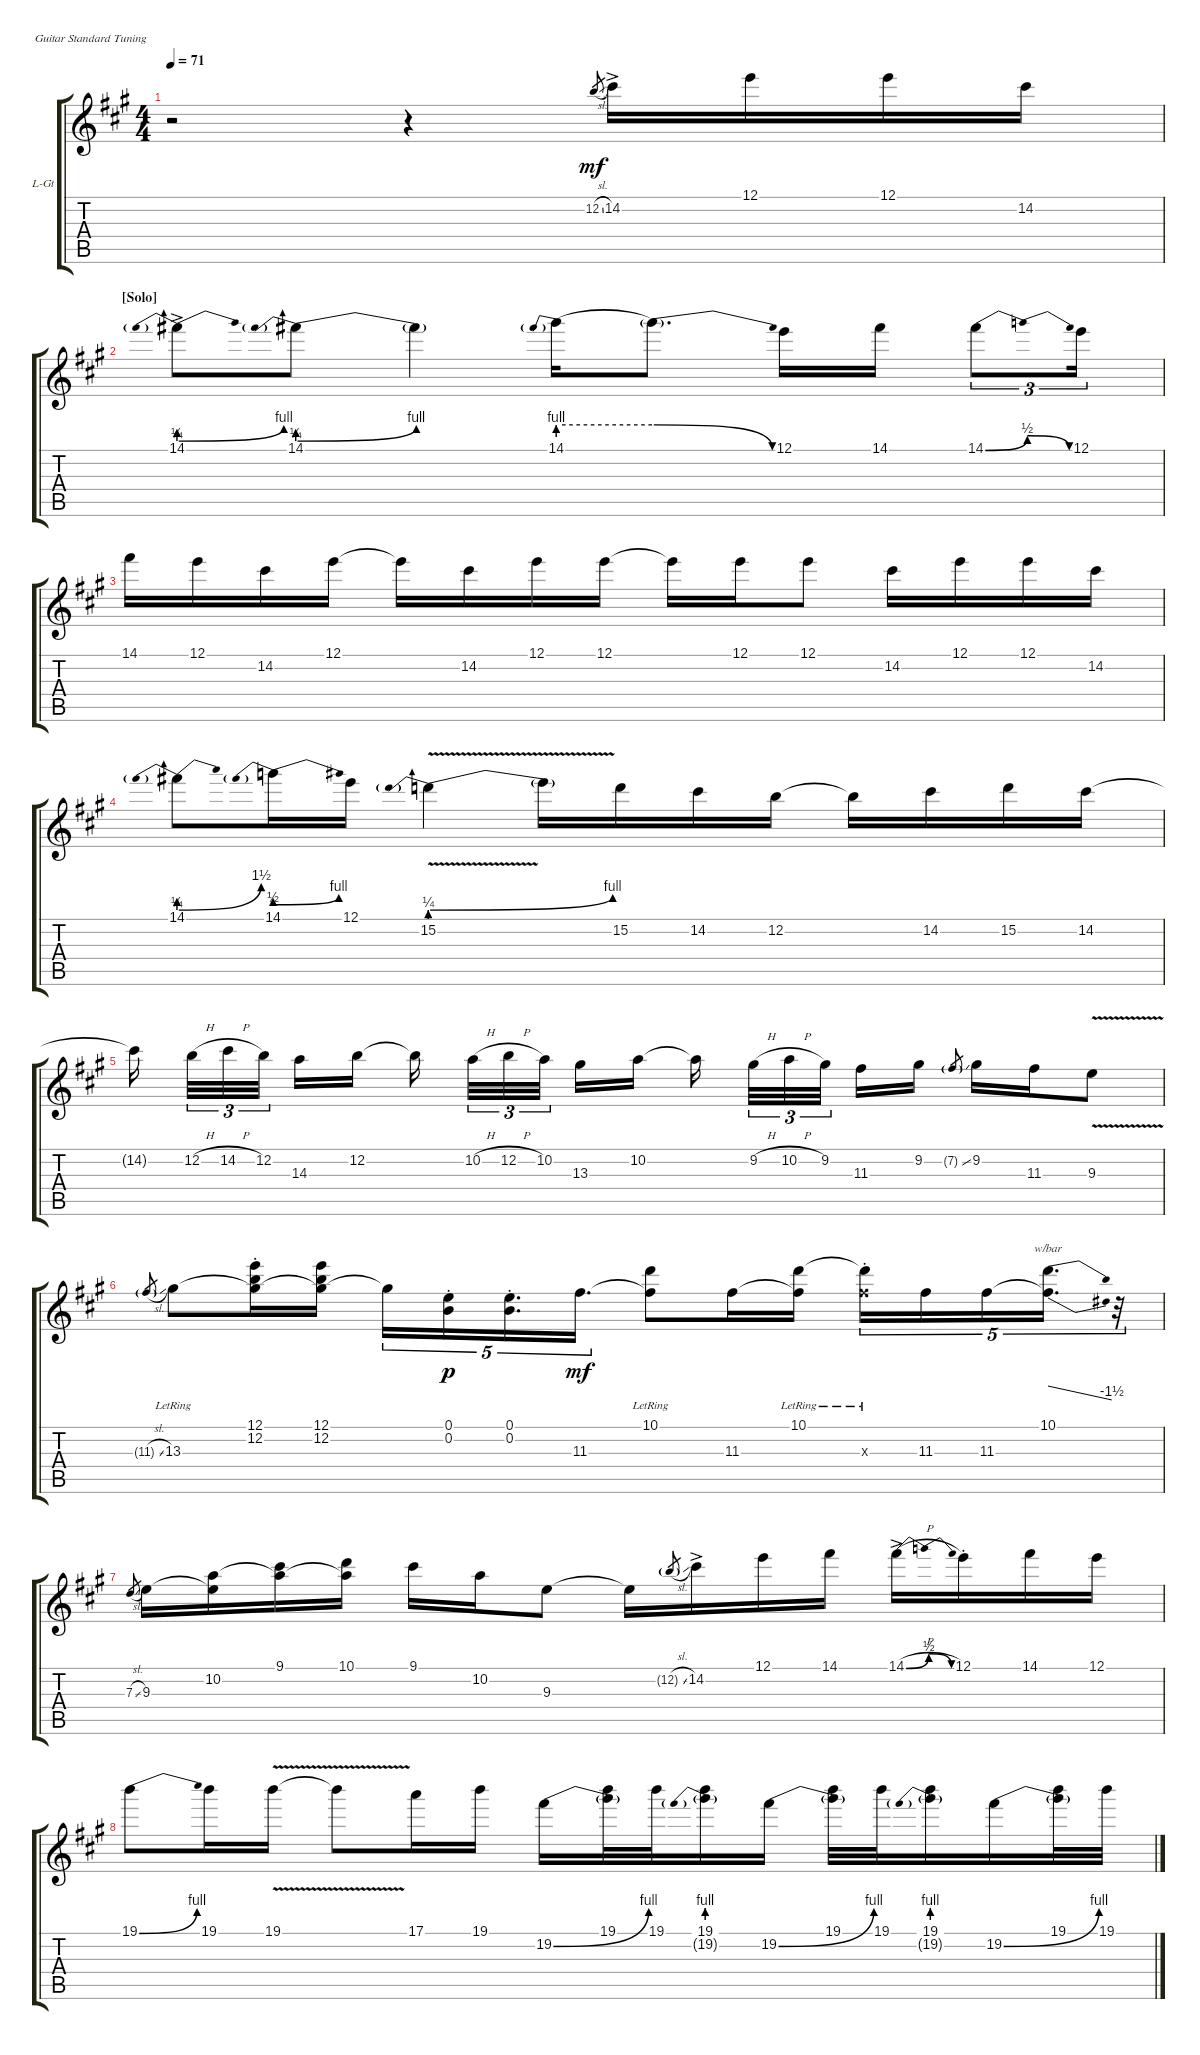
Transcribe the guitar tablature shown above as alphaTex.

\defaultSystemsLayout 4
\bracketExtendMode groupsimilarinstruments
\firstSystemTrackNameOrientation horizontal
\otherSystemsTrackNameOrientation horizontal
\track ("Lead Guitar" "L-Gt") {instrument overdrivenguitar}
\staff {score tabs}
\tuning (E4 B3 G3 D3 A2 E2)
\ts (4 4)
\tempo 71
\clef g2
\scale
0.333333
\ks a
r.2{dy mf} r.4 12.2{sl}.8{gr} 14.2{ac}.16 12.1.16 12.1.16 14.2.16 |
\section ("" "[Solo]")
\scale
0.333333 14.1{be (prebendbend 0 1 20.4 4) ac}.8 14.1{be (prebendbend 0 1 20.4 4)}.8 14.1{be (hold 0 0 60 0) t}.4 14.1{be (prebend 0 4 60 4)}.16 14.1{be (release 0 4 59.4 0) t}.8{d} 12.1.16 14.1.16 14.1{be (bendrelease 16.8 0 26.4 2 32.4 2 40.199999999999996 0)}.8{tu (3 2)} 12.1.16{tu (3 2)} |
\scale
0.333333 14.1.16 12.1.16 14.2.16 12.1.16 12.1{t}.16 14.2.16 12.1.16 12.1.16 12.1{t}.16 12.1.16 12.1.8 14.2.16 12.1.16 12.1.16 14.2.16 |
\scale
0.333333 14.1{be (prebendbend 0 1 24.599999999999998 6)}.8 14.1{be (prebendbend 0 2 58.8 4)}.16 12.1.16 15.2{be (prebendbend 0 1 20.4 4) v}.4 15.2{t}.16 15.2.16 14.2.16 12.2.16 12.2{t}.16 14.2.16 15.2.16 14.2.16 |
14.2{t}.16 12.2{h}.32{tu (3 2)} 14.2{h}.32{tu (3 2)} 12.2.32{tu (3 2)} 14.3.16 12.2.16 12.2{t}.16 10.2{h}.32{tu (3 2)} 12.2{h}.32{tu (3 2)} 10.2.32{tu (3 2)} 13.3.16 10.2.16 10.2{t}.16 9.2{h}.32{tu (3 2)} 10.2{h}.32{tu (3 2)} 9.2.32{tu (3 2)} 11.3.16 9.2.16 7.2{ss g}.8{gr} 9.2.16 11.3.16 9.3{v}.8 |
11.3{sl g}.8{gr} 13.3{lr}.8 (12.1{st} 12.2 13.3{t}).16 (12.1 12.2 13.3{t}).16 13.3{t}.16{tu (5 4)} (0.2 0.1{st}).16{tu (5 4) dy p} (0.2 0.1{st}).16{d tu (5 4)} 11.3.16{d tu (5 4) dy mf} (10.1{lr} 11.3{t}).8 11.3.16 (10.1{lr} 11.3{t}).16 (11.3{st x} 10.1{lr t}).16{tu (5 4)} 11.3.16{tu (5 4)} 11.3.16{tu (5 4)} (10.1 11.3{t}).16{d tu (5 4) tbe (dive default 36.6 0 58.8 -6)} r.32{tu (5 4)} |
7.3{sl}.8{gr} 9.3.16 (10.2 9.3{t}).16 (9.1 10.2{t}).16 (10.1 10.2{t}).16 9.1.16 10.2.16 9.3.8 9.3{t}.16 12.2{sl g}.8{gr} 14.2{ac}.16 12.1.16 14.1.16 14.1{be (bendrelease 4.2 0 11.4 2 31.2 2 39.6 0) h ac}.16 12.1{st}.16 14.1.16 12.1.16 |
19.1{be (bend 4.8 0 31.2 4)}.8 19.1.16 19.1{v}.16 19.1{v t}.8 17.1.16 19.1.16 19.2{be (bend 0.6 0 12 4)}.16 (19.1 19.2{t}).32 19.1.32 (19.1 19.2{be (prebend 0 4 60 4) g}).16 19.2{be (bend 0.6 0 12 4)}.16 (19.1 19.2{t}).32 19.1.32 (19.1 19.2{be (prebend 0 4 60 4) g}).16 19.2{be (bend 0.6 0 12 4)}.16 (19.1 19.2{t}).32 19.1.32
